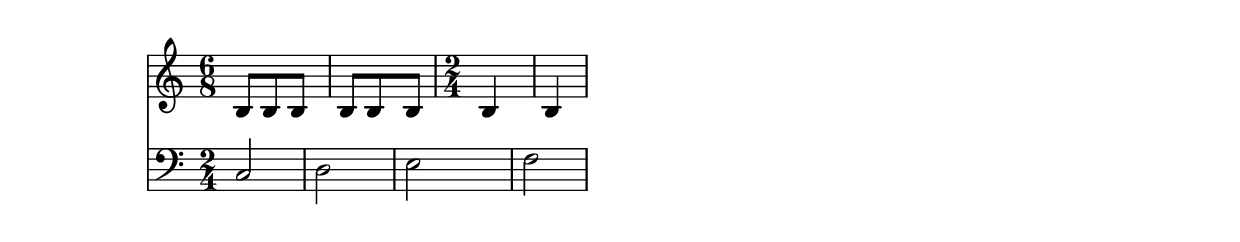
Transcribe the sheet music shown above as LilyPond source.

%% Do not edit this file; it is auto-generated from input/new
%% This file is in the public domain.
\version "2.11.52"
\header {
  texidoces = "
La propiedad @code{measureLength}, junto con
@code{measurePosition}, determina cuándo es necesario dibujar una
línea divisoria.  Sin embargo, al utilizar
@code{\scaleDurations}, el escalado proporcional de las
duraciones hace difícil introducir cambios de compás.  En este
caso se debe establecer manualmente el valor de
@code{measureLength} utilizando la función @code{ly:make-moment}.
El segundo argumento debe ser el mismo que el segundo argumento de
@code{\scaleDurations}.

"
  doctitlees = "Modificar el compás dentro de una sección polimétrica utilizando @code{\scaleDurations}"

  lsrtags = "rhythms,contexts-and-engravers"
  texidoc = "The @code{measureLength} property, together with
@code{measurePosition}, determines when a bar line is needed.  However,
when using @code{\\scaleDurations}, the scaling of durations makes it
difficult to change time signatures.  In this case, @code{measureLength}
should be set manually, using the @code{ly:make-moment} callback.  The
second argument must be the same as the second argument of
@code{\\scaleDurations}."
  doctitle = "Changing time signatures inside a polymetric section using @code{\\scaleDurations}"
} % begin verbatim

\layout {
  \context {
    \Score
    \remove "Timing_translator"
    \remove "Default_bar_line_engraver"
  }
  \context {
    \Staff
    \consists "Timing_translator"
    \consists "Default_bar_line_engraver"
  }
}

<<
  \new Staff {
    \scaleDurations #'(8 . 5) {
      \time 6/8
      \set Timing.measureLength = #(ly:make-moment 3 5)
      b8 b b b b b
      \time 2/4
      \set Timing.measureLength = #(ly:make-moment 2 5)
      b4 b
    }
  }
  \new Staff {
    \clef bass
    \time 2/4
    c2 d e f
  }
>>
